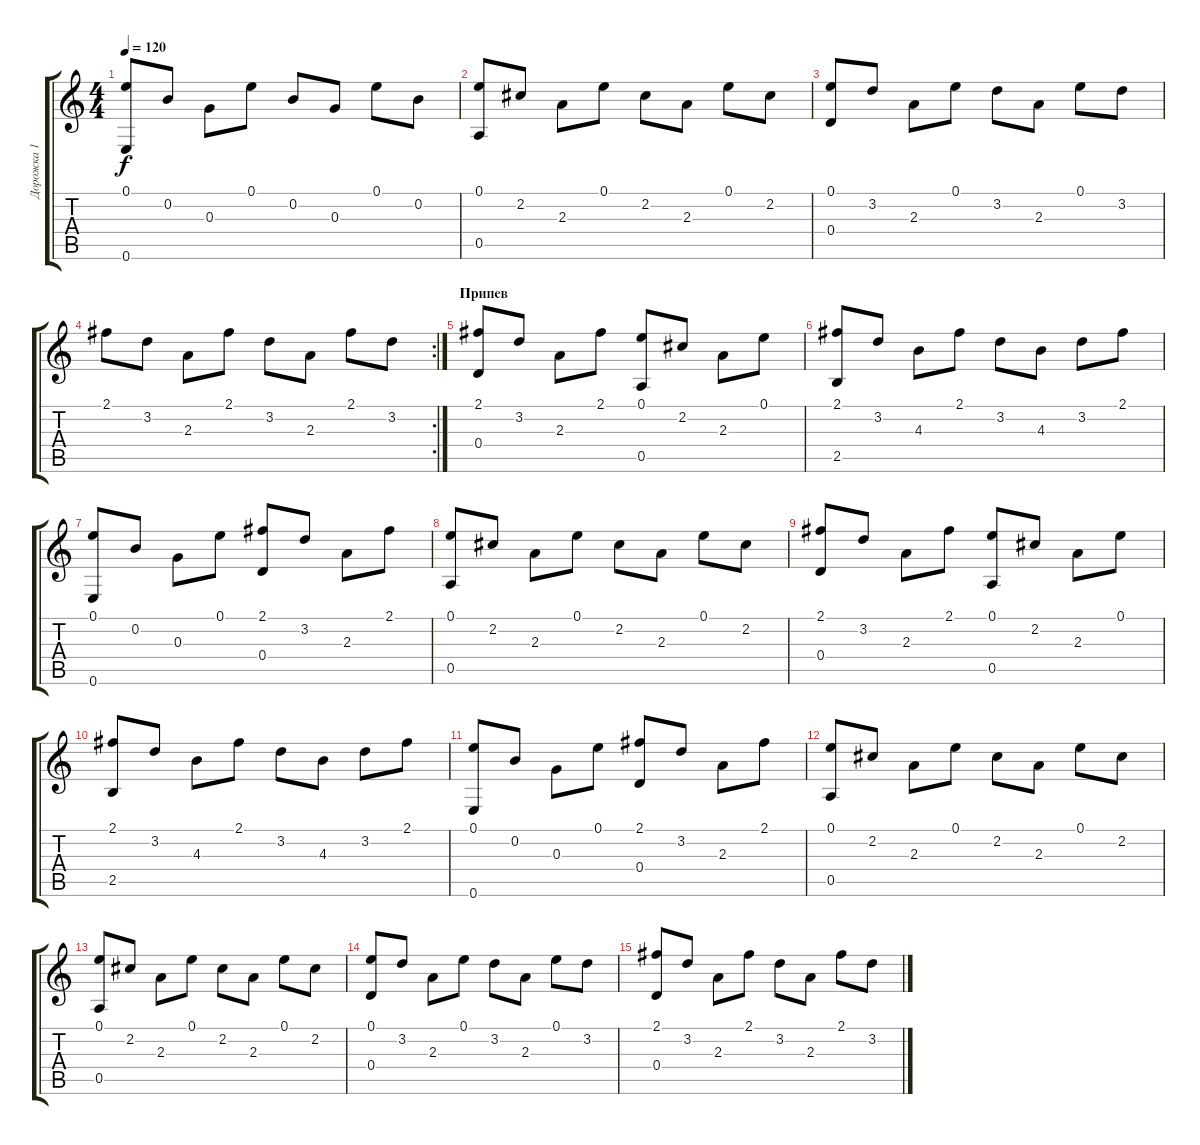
\track ("Дорожка 1" "Дорожка 1") {instrument acousticguitarnylon}
\staff {score tabs}
\tuning (E4 B3 G3 D3 A2 E2) {hide}
\ts (4 4)
\tempo 120
\clef g2
\ks c
(0.1 0.6).8{dy f} 0.2.8 0.3.8 0.1.8 0.2.8 0.3.8 0.1.8 0.2.8 |
(0.1 0.5).8 2.2.8 2.3.8 0.1.8 2.2.8 2.3.8 0.1.8 2.2.8 |
(0.1 0.4).8 3.2.8 2.3.8 0.1.8 3.2.8 2.3.8 0.1.8 3.2.8 |
\rc 2
2.1.8 3.2.8 2.3.8 2.1.8 3.2.8 2.3.8 2.1.8 3.2.8 |
\section ("" "Припев")
(2.1 0.4).8 3.2.8 2.3.8 2.1.8 (0.1 0.5).8 2.2.8 2.3.8 0.1.8 |
(2.1 2.5).8 3.2.8 4.3.8 2.1.8 3.2.8 4.3.8 3.2.8 2.1.8 |
(0.1 0.6).8 0.2.8 0.3.8 0.1.8 (2.1 0.4).8 3.2.8 2.3.8 2.1.8 |
(0.1 0.5).8 2.2.8 2.3.8 0.1.8 2.2.8 2.3.8 0.1.8 2.2.8 |
(2.1 0.4).8 3.2.8 2.3.8 2.1.8 (0.1 0.5).8 2.2.8 2.3.8 0.1.8 |
(2.1 2.5).8 3.2.8 4.3.8 2.1.8 3.2.8 4.3.8 3.2.8 2.1.8 |
(0.1 0.6).8 0.2.8 0.3.8 0.1.8 (2.1 0.4).8 3.2.8 2.3.8 2.1.8 |
(0.1 0.5).8 2.2.8 2.3.8 0.1.8 2.2.8 2.3.8 0.1.8 2.2.8 |
(0.1 0.5).8 2.2.8 2.3.8 0.1.8 2.2.8 2.3.8 0.1.8 2.2.8 |
(0.1 0.4).8 3.2.8 2.3.8 0.1.8 3.2.8 2.3.8 0.1.8 3.2.8 |
(2.1 0.4).8 3.2.8 2.3.8 2.1.8 3.2.8 2.3.8 2.1.8 3.2.8
